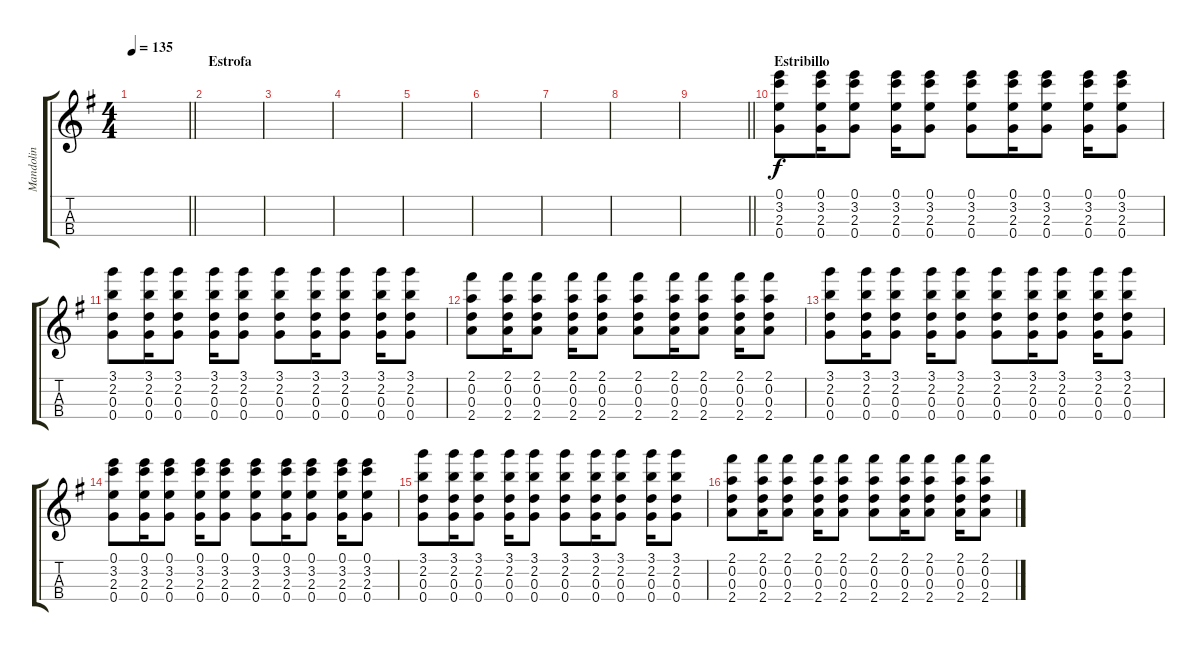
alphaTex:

\track ("Mandolin" "Mandolin") {instrument acousticguitarnylon}
\staff {score tabs}
\tuning (E5 A4 D4 G3) {hide}
\ts (4 4)
\tempo 135
\clef g2
\barLineRight lightlight
\ks g
|
\section ("" "Estrofa")
|
|
|
|
|
|
|
\barLineRight lightlight
|
\section ("" "Estribillo")
(0.1 3.2 2.3 0.4).8 (0.1 3.2 2.3 0.4).16 (0.1 3.2 2.3 0.4).8 (0.1 3.2 2.3 0.4).16 (0.1 3.2 2.3 0.4).8 (0.1 3.2 2.3 0.4).8 (0.1 3.2 2.3 0.4).16 (0.1 3.2 2.3 0.4).8 (0.1 3.2 2.3 0.4).16 (0.1 3.2 2.3 0.4).8 |
(3.1 2.2 0.3 0.4).8 (3.1 2.2 0.3 0.4).16 (3.1 2.2 0.3 0.4).8 (3.1 2.2 0.3 0.4).16 (3.1 2.2 0.3 0.4).8 (3.1 2.2 0.3 0.4).8 (3.1 2.2 0.3 0.4).16 (3.1 2.2 0.3 0.4).8 (3.1 2.2 0.3 0.4).16 (3.1 2.2 0.3 0.4).8 |
(2.1 0.2 0.3 2.4).8 (2.1 0.2 0.3 2.4).16 (2.1 0.2 0.3 2.4).8 (2.1 0.2 0.3 2.4).16 (2.1 0.2 0.3 2.4).8 (2.1 0.2 0.3 2.4).8 (2.1 0.2 0.3 2.4).16 (2.1 0.2 0.3 2.4).8 (2.1 0.2 0.3 2.4).16 (2.1 0.2 0.3 2.4).8 |
(3.1 2.2 0.3 0.4).8 (3.1 2.2 0.3 0.4).16 (3.1 2.2 0.3 0.4).8 (3.1 2.2 0.3 0.4).16 (3.1 2.2 0.3 0.4).8 (3.1 2.2 0.3 0.4).8 (3.1 2.2 0.3 0.4).16 (3.1 2.2 0.3 0.4).8 (3.1 2.2 0.3 0.4).16 (3.1 2.2 0.3 0.4).8 |
(0.1 3.2 2.3 0.4).8 (0.1 3.2 2.3 0.4).16 (0.1 3.2 2.3 0.4).8 (0.1 3.2 2.3 0.4).16 (0.1 3.2 2.3 0.4).8 (0.1 3.2 2.3 0.4).8 (0.1 3.2 2.3 0.4).16 (0.1 3.2 2.3 0.4).8 (0.1 3.2 2.3 0.4).16 (0.1 3.2 2.3 0.4).8 |
(3.1 2.2 0.3 0.4).8 (3.1 2.2 0.3 0.4).16 (3.1 2.2 0.3 0.4).8 (3.1 2.2 0.3 0.4).16 (3.1 2.2 0.3 0.4).8 (3.1 2.2 0.3 0.4).8 (3.1 2.2 0.3 0.4).16 (3.1 2.2 0.3 0.4).8 (3.1 2.2 0.3 0.4).16 (3.1 2.2 0.3 0.4).8 |
(2.1 0.2 0.3 2.4).8 (2.1 0.2 0.3 2.4).16 (2.1 0.2 0.3 2.4).8 (2.1 0.2 0.3 2.4).16 (2.1 0.2 0.3 2.4).8 (2.1 0.2 0.3 2.4).8 (2.1 0.2 0.3 2.4).16 (2.1 0.2 0.3 2.4).8 (2.1 0.2 0.3 2.4).16 (2.1 0.2 0.3 2.4).8
